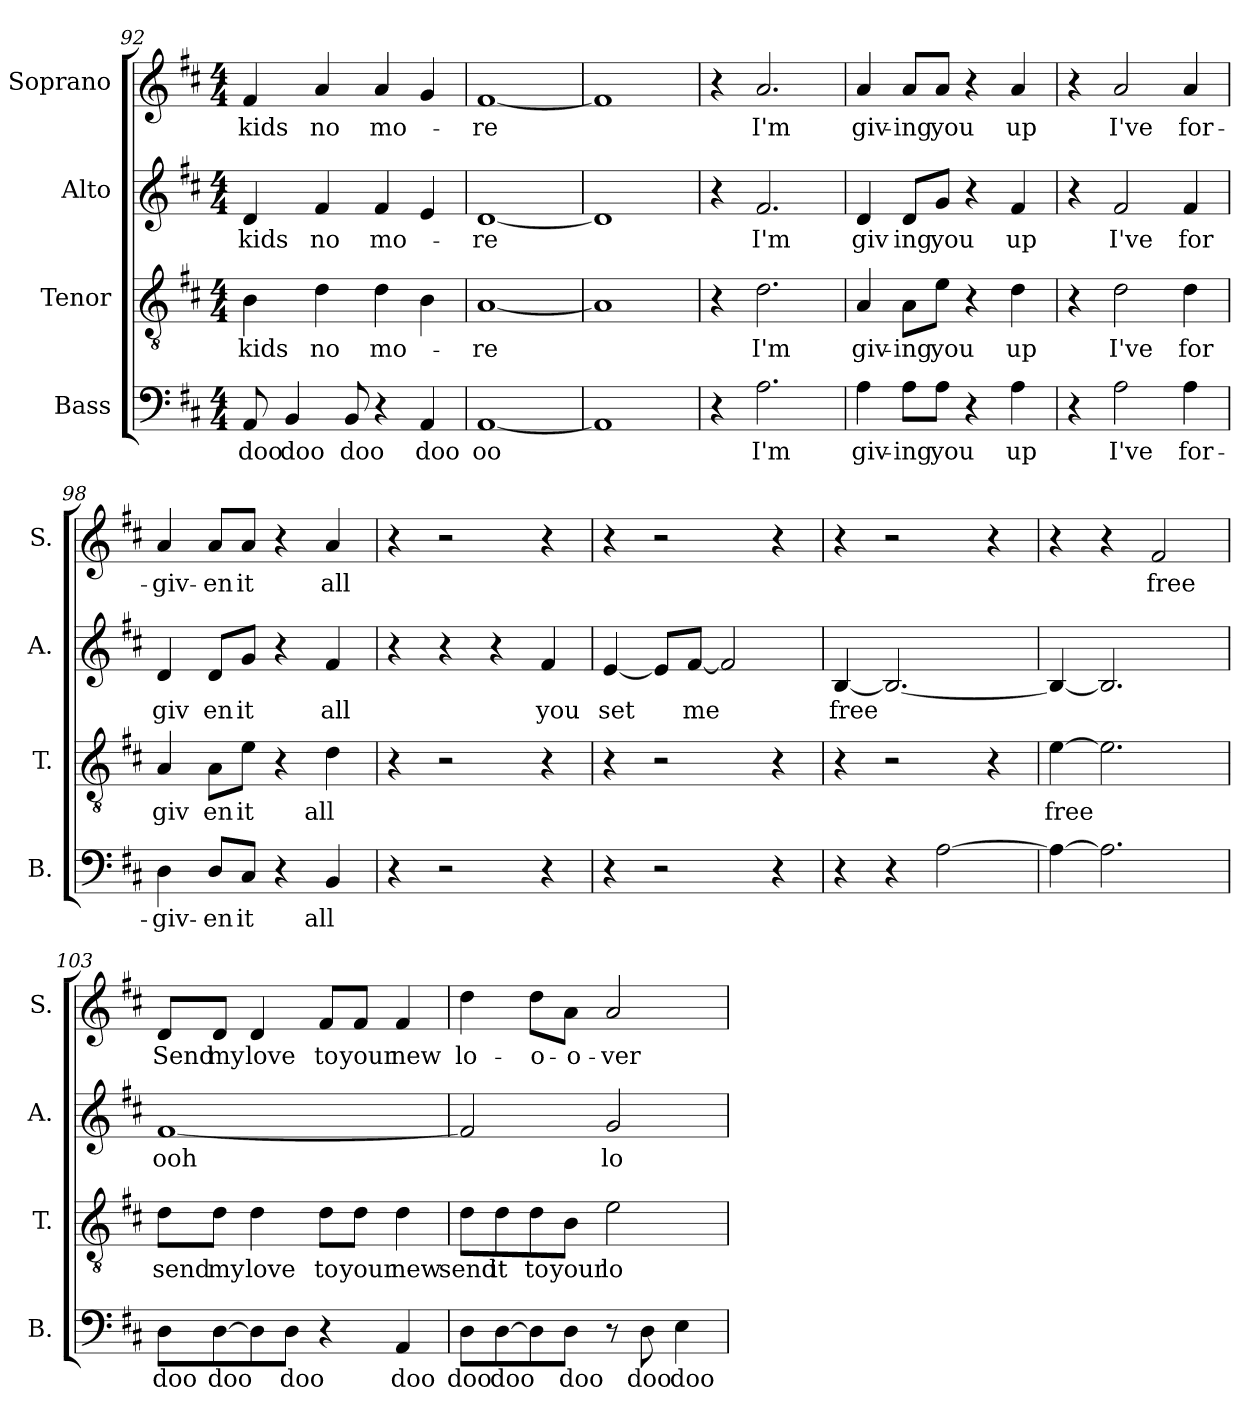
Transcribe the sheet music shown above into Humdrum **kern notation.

**kern	**text	**kern	**text	**kern	**text	**kern	**text
*part4	*part4	*part3	*part3	*part2	*part2	*part1	*part1
*staff4	*staff4	*staff3	*staff3	*staff2	*staff2	*staff1	*staff1
*I"Bass	*	*I"Tenor	*	*I"Alto	*	*I"Soprano	*
*I'B.	*	*I'T.	*	*I'A.	*	*I'S.	*
*clefF4	*	*clefGv2	*	*clefG2	*	*clefG2	*
*k[f#c#]	*	*k[f#c#]	*	*k[f#c#]	*	*k[f#c#]	*
*M4/4	*	*M4/4	*	*M4/4	*	*M4/4	*
=92	=92	=92	=92	=92	=92	=92	=92
8AA/	doo	4B\	kids	4d/	kids	4f#/	kids
4BB/	doo	.	.	.	.	.	.
.	.	4d\	no	4f#/	no	4a/	no
8BB/	doo	.	.	.	.	.	.
4r	.	4d\	mo-	4f#/	mo-	4a/	mo-
4AA/	doo	4B\	.	4e/	.	4g/	.
=93	=93	=93	=93	=93	=93	=93	=93
[1AA	oo	[1A	-re	[1d	-re	[1f#	-re
=94	=94	=94	=94	=94	=94	=94	=94
1AA]	.	1A]	.	1d]	.	1f#]	.
!!LO:PB:g=z
=95	=95	=95	=95	=95	=95	=95	=95
4r	.	4r	.	4r	.	4r	.
2.A\	I'm	2.d\	I'm	2.f#/	I'm	2.a/	I'm
=96	=96	=96	=96	=96	=96	=96	=96
4A\	giv-	4A/	giv-	4d/	giv	4a/	giv-
8A\L	-ing	8A\L	-ing	8d/L	ing	8a/L	-ing
8A\J	you	8e\J	you	8g/J	you	8a/J	you
4r	.	4r	.	4r	.	4r	.
4A\	up	4d\	up	4f#/	up	4a/	up
=97	=97	=97	=97	=97	=97	=97	=97
4r	.	4r	.	4r	.	4r	.
2A\	I've	2d\	I've	2f#/	I've	2a/	I've
4A\	for-	4d\	for	4f#/	for	4a/	for-
=98	=98	=98	=98	=98	=98	=98	=98
4D\	giv-	4A/	giv	4d/	giv	4a/	-giv-
8D/L	-en	8A\L	en	8d/L	en	8a/L	-en
8C#/J	it	8e\J	it	8g/J	it	8a/J	it
4r	.	4r	.	4r	.	4r	.
4BB/	all	4d\	all	4f#/	all	4a/	all
=99	=99	=99	=99	=99	=99	=99	=99
4r	.	4r	.	4r	.	4r	.
2r	.	2r	.	4r	.	2r	.
.	.	.	.	4r	.	.	.
4r	.	4r	.	4f#/	you	4r	.
=100	=100	=100	=100	=100	=100	=100	=100
4r	.	4r	.	[4e/	set	4r	.
2r	.	2r	.	8e/L]	.	2r	.
.	.	.	.	[8f#/J	me	.	.
.	.	.	.	2f#/]	.	.	.
4r	.	4r	.	.	.	4r	.
=101	=101	=101	=101	=101	=101	=101	=101
4r	.	4r	.	[4B/	free	4r	.
4r	.	2r	.	2.B/_	.	2r	.
[2A\	.	.	.	.	.	.	.
.	.	4r	.	.	.	4r	.
!!LO:LB:g=z
=102	=102	=102	=102	=102	=102	=102	=102
4A\_	.	[4e\	free	4B/_	.	4r	.
2.A\]	.	2.e\]	.	2.B/]	.	4r	.
.	.	.	.	.	.	2f#/	free
=103	=103	=103	=103	=103	=103	=103	=103
8D\L	doo	8d\L	send	[1f#	ooh	8d/L	Send
[8D\	doo	8d\J	my	.	.	8d/J	my
8D\]	.	4d\	love	.	.	4d/	love
8D\J	doo	.	.	.	.	.	.
4r	.	8d\L	to	.	.	8f#/L	to
.	.	8d\J	your	.	.	8f#/J	your
4AA/	doo	4d\	new	.	.	4f#/	new
=104	=104	=104	=104	=104	=104	=104	=104
8D\L	doo	8d\L	send	2f#/]	.	4dd\	lo-
[8D\	doo	8d\	it	.	.	.	.
8D\]	.	8d\	to	.	.	8dd\L	-o-
8D\J	doo	8B\J	your	.	.	8a\J	-o-
8r	.	2e\	lo-	2g/	lo-	2a/	-ver
8D\	doo	.	.	.	.	.	.
4E\	doo	.	.	.	.	.	.
=	=	=	=	=	=	=	=
*-	*-	*-	*-	*-	*-	*-	*-
